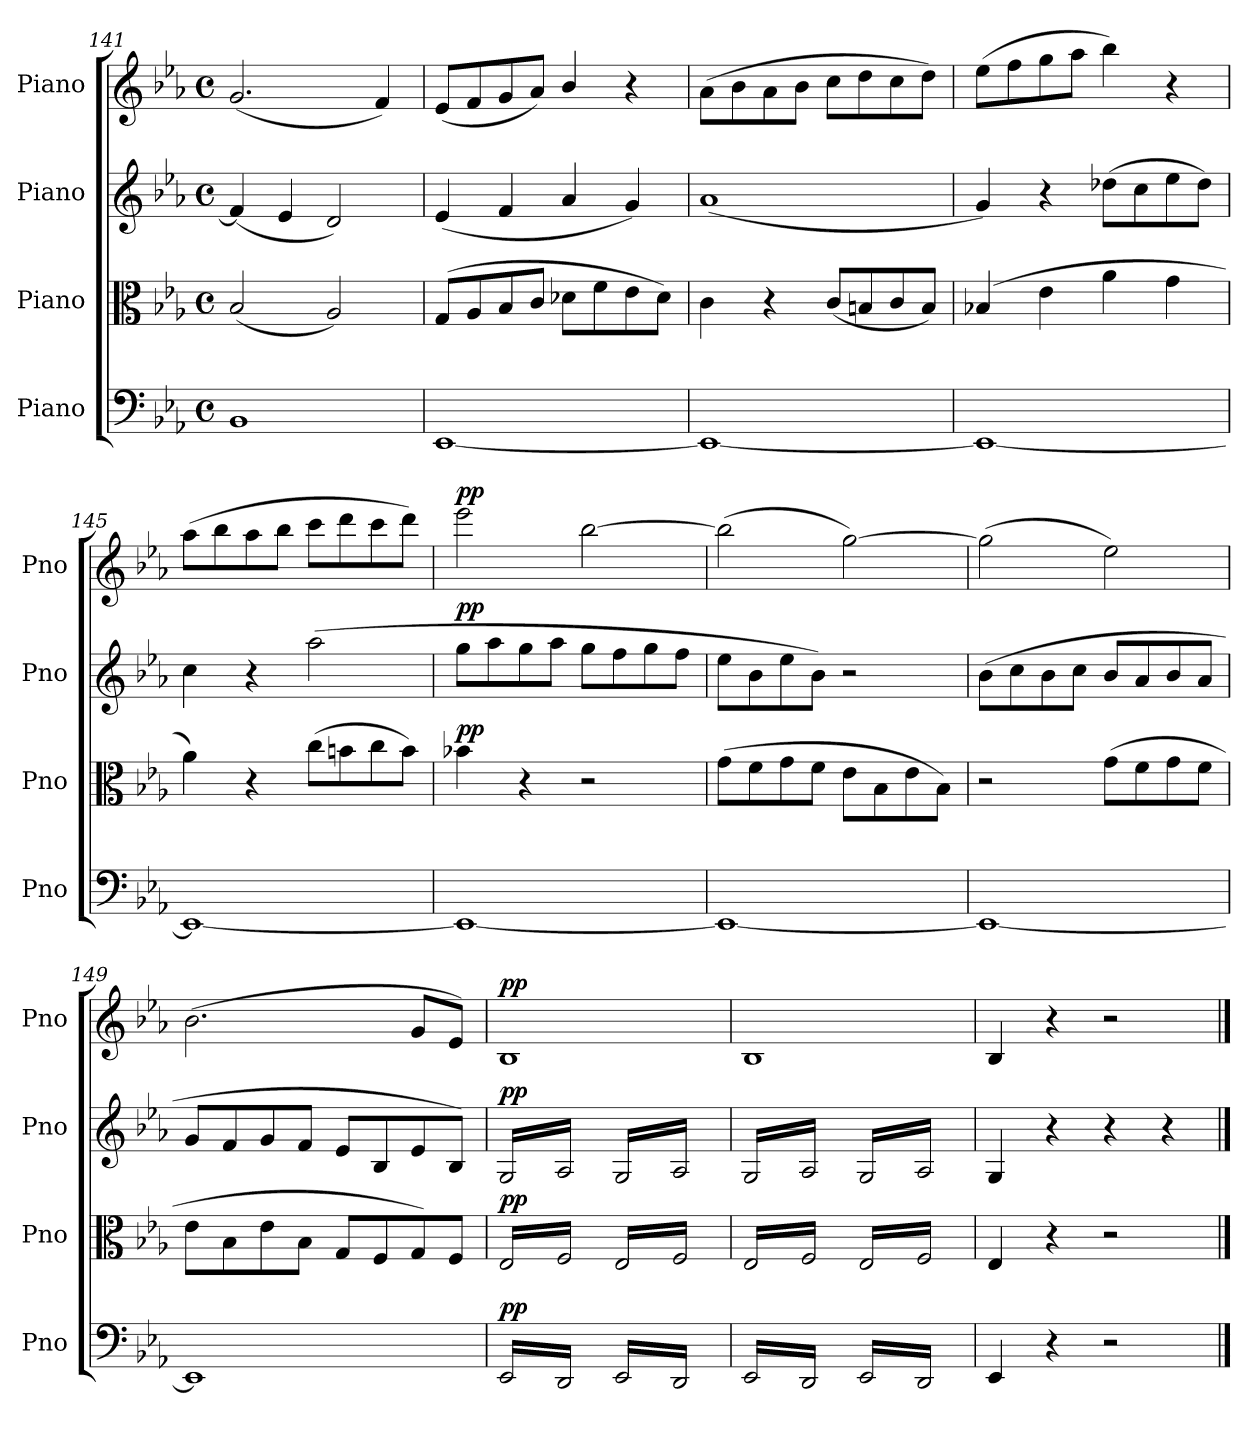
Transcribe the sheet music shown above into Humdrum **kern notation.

**kern	**dynam	**kern	**dynam	**kern	**dynam	**kern	**dynam
*part4	*part4	*part3	*part3	*part2	*part2	*part1	*part1
*staff4	*staff4	*staff3	*staff3	*staff2	*staff2	*staff1	*staff1
*I"Piano	*	*I"Piano	*	*I"Piano	*	*I"Piano	*
*I'Pno	*	*I'Pno	*	*I'Pno	*	*I'Pno	*
*clefF4	*	*clefC3	*	*clefG2	*	*clefG2	*
*k[b-e-a-]	*	*k[b-e-a-]	*	*k[b-e-a-]	*	*k[b-e-a-]	*
*M4/4	*	*M4/4	*	*M4/4	*	*M4/4	*
*met(c)	*	*met(c)	*	*met(c)	*	*met(c)	*
=141	=141	=141	=141	=141	=141	=141	=141
1BB-	.	(2B-/	.	(4f/]	.	(2.g/	.
.	.	.	.	4e-/	.	.	.
.	.	2A-/)	.	2d/)	.	.	.
.	.	.	.	.	.	4f/)	.
=142	=142	=142	=142	=142	=142	=142	=142
[1EE-	.	(8G/L	.	(4e-/	.	(8e-/L	.
.	.	8A-/	.	.	.	8f/	.
.	.	8B-/	.	4f/	.	8g/	.
.	.	8c/J	.	.	.	8a-/J)	.
.	.	8d-X\L	.	4a-/	.	4b-/	.
.	.	8f\	.	.	.	.	.
.	.	8e-\	.	4g/)	.	4r	.
.	.	8d-\J)	.	.	.	.	.
!!LO:PB:g=z
=143	=143	=143	=143	=143	=143	=143	=143
1EE-_	.	4c\	.	(1a-	.	(8a-\L	.
.	.	.	.	.	.	8b-\	.
.	.	4r	.	.	.	8a-\	.
.	.	.	.	.	.	8b-\J	.
.	.	(8c/L	.	.	.	8cc\L	.
.	.	8Bn/	.	.	.	8dd\	.
.	.	8c/	.	.	.	8cc\	.
.	.	8B/J)	.	.	.	8dd\J)	.
=144	=144	=144	=144	=144	=144	=144	=144
1EE-_	.	(4B-X/	.	4g/)	.	(8ee-\L	.
.	.	.	.	.	.	8ff\	.
.	.	4e-\	.	4r	.	8gg\	.
.	.	.	.	.	.	8aa-\J	.
.	.	4a-\	.	(8dd-X\L	.	4bb-\)	.
.	.	.	.	8cc\	.	.	.
.	.	4g\	.	8ee-\	.	4r	.
.	.	.	.	8dd-\J)	.	.	.
=145	=145	=145	=145	=145	=145	=145	=145
1EE-_	.	4a-\)	.	4cc\	.	(8aa-\L	.
.	.	.	.	.	.	8bb-\	.
.	.	4r	.	4r	.	8aa-\	.
.	.	.	.	.	.	8bb-\J	.
.	.	(8cc\L	.	(2aa-\	.	8ccc\L	.
.	.	8bn\	.	.	.	8ddd\	.
.	.	8cc\	.	.	.	8ccc\	.
.	.	8b\J)	.	.	.	8ddd\J)	.
=146	=146	=146	=146	=146	=146	=146	=146
!	!	!	!LO:DY:a	!	!LO:DY:a	!	!LO:DY:a
1EE-_	.	4b-X\	pp	8gg\L	pp	2eee-\	pp
.	.	.	.	8aa-\	.	.	.
.	.	4r	.	8gg\	.	.	.
.	.	.	.	8aa-\J	.	.	.
.	.	2r	.	8gg\L	.	[2bb-\	.
.	.	.	.	8ff\	.	.	.
.	.	.	.	8gg\	.	.	.
.	.	.	.	8ff\J	.	.	.
=147	=147	=147	=147	=147	=147	=147	=147
1EE-_	.	(8g\L	.	8ee-\L	.	(2bb-\]	.
.	.	8f\	.	8b-\	.	.	.
.	.	8g\	.	8ee-\	.	.	.
.	.	8f\J	.	8b-\J)	.	.	.
.	.	8e-\L	.	2r	.	[2gg\)	.
.	.	8B-\	.	.	.	.	.
.	.	8e-\	.	.	.	.	.
.	.	8B-\J)	.	.	.	.	.
=148	=148	=148	=148	=148	=148	=148	=148
1EE-_	.	2r	.	(8b-\L	.	(2gg\]	.
.	.	.	.	8cc\	.	.	.
.	.	.	.	8b-\	.	.	.
.	.	.	.	8cc\J	.	.	.
.	.	(8g\L	.	8b-/L	.	2ee-\)	.
.	.	8f\	.	8a-/	.	.	.
.	.	8g\	.	8b-/	.	.	.
.	.	8f\J	.	8a-/J	.	.	.
=149	=149	=149	=149	=149	=149	=149	=149
1EE-]	.	8e-\L	.	8g/L	.	(2.b-\	.
.	.	8B-\	.	8f/	.	.	.
.	.	8e-\	.	8g/	.	.	.
.	.	8B-\J	.	8f/J	.	.	.
.	.	8G/L	.	8e-/L	.	.	.
.	.	8F/	.	8B-/	.	.	.
.	.	8G/)	.	8e-/	.	8g/L	.
.	.	8F/J	.	8B-/J)	.	8e-/J)	.
=150	=150	=150	=150	=150	=150	=150	=150
!	!LO:DY:a	!	!LO:DY:a	!	!LO:DY:a	!	!LO:DY:a
*tremolo	*	*	*	*	*	*	*
*	*	*tremolo	*	*	*	*	*
*	*	*	*	*tremolo	*	*	*
16EE-/LL	pp	16E-/LL	pp	16G/LL	pp	1B-	pp
16DD/	.	16F/	.	16A-/	.	.	.
16EE-/	.	16E-/	.	16G/	.	.	.
16DD/	.	16F/	.	16A-/	.	.	.
16EE-/	.	16E-/	.	16G/	.	.	.
16DD/	.	16F/	.	16A-/	.	.	.
16EE-/	.	16E-/	.	16G/	.	.	.
16DD/JJ	.	16F/JJ	.	16A-/JJ	.	.	.
16EE-/LL	.	16E-/LL	.	16G/LL	.	.	.
16DD/	.	16F/	.	16A-/	.	.	.
16EE-/	.	16E-/	.	16G/	.	.	.
16DD/	.	16F/	.	16A-/	.	.	.
16EE-/	.	16E-/	.	16G/	.	.	.
16DD/	.	16F/	.	16A-/	.	.	.
16EE-/	.	16E-/	.	16G/	.	.	.
16DD/JJ	.	16F/JJ	.	16A-/JJ	.	.	.
=151	=151	=151	=151	=151	=151	=151	=151
16EE-/LL	.	16E-/LL	.	16G/LL	.	1B-	.
16DD/	.	16F/	.	16A-/	.	.	.
16EE-/	.	16E-/	.	16G/	.	.	.
16DD/	.	16F/	.	16A-/	.	.	.
16EE-/	.	16E-/	.	16G/	.	.	.
16DD/	.	16F/	.	16A-/	.	.	.
16EE-/	.	16E-/	.	16G/	.	.	.
16DD/JJ	.	16F/JJ	.	16A-/JJ	.	.	.
16EE-/LL	.	16E-/LL	.	16G/LL	.	.	.
16DD/	.	16F/	.	16A-/	.	.	.
16EE-/	.	16E-/	.	16G/	.	.	.
16DD/	.	16F/	.	16A-/	.	.	.
16EE-/	.	16E-/	.	16G/	.	.	.
16DD/	.	16F/	.	16A-/	.	.	.
16EE-/	.	16E-/	.	16G/	.	.	.
16DD/JJ	.	16F/JJ	.	16A-/JJ	.	.	.
*	*	*	*	*Xtremolo	*	*	*
*	*	*Xtremolo	*	*	*	*	*
*Xtremolo	*	*	*	*	*	*	*
=152	=152	=152	=152	=152	=152	=152	=152
4EE-/	.	4E-/	.	4G/	.	4B-/	.
.	.	.	.	.	.	.	.
.	.	.	.	.	.	.	.
.	.	.	.	.	.	.	.
4r	.	4r	.	4r	.	4r	.
2r	.	2r	.	4r	.	2r	.
.	.	.	.	4r	.	.	.
==	==	==	==	==	==	==	==
*-	*-	*-	*-	*-	*-	*-	*-
